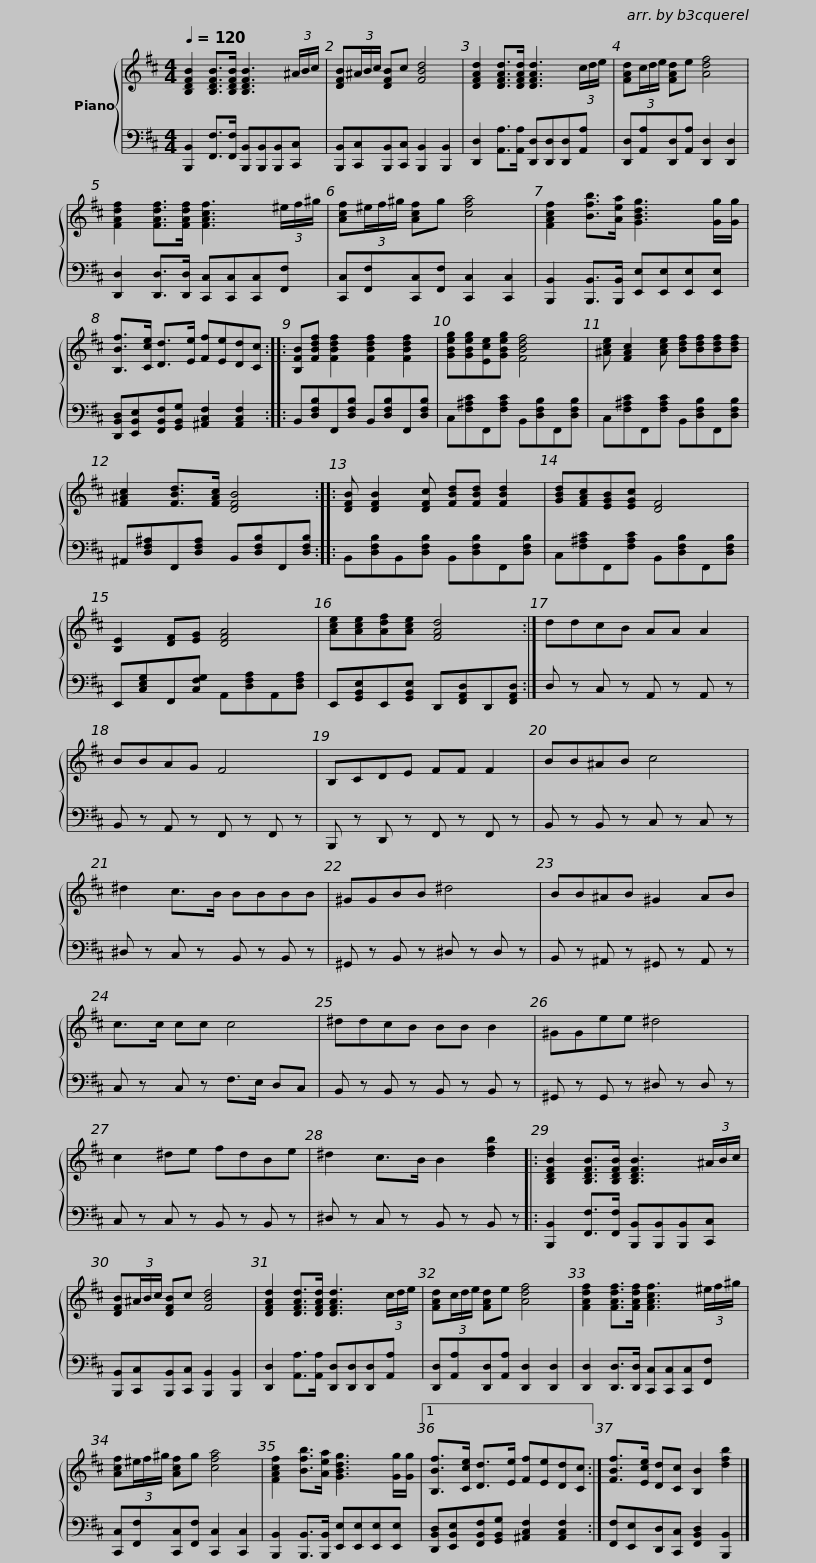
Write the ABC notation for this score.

X:1
%%score { 1 | 2 }
L:1/8
Q:1/4=120
M:4/4
I:linebreak $
K:D
V:1 treble
V:2 bass
V:1
 [B,DFB]2 [B,DFB]>[B,DFB] [B,DFB]3 (3^A/B/c/ | [DFB](3^A/B/c/ [DFB]c [FBd]4 | [DFAd]2 [DFAd]>[DFAd] [DFAd]3 (3c/d/e/ | [FAd](3c/d/e/ [FAd]e [Adf]4 |$ [FAdf]2 [FAdf]>[FAdf] [FAcf]3 (3^e/f/^g/ | %5
 [Acf](3^e/f/^g/ [Acf]g [cfa]4 | [FAcf]2 [Bfb]>[Aea] [GBdg]3 [Gg]/[Gg]/ | [B,Bf]>[Cce] [Dd]>[Ee] [Ff][Ee][Dd][Cc] ::$ [B,FB][FBdf] [FBdf]2 [FBdf]2 [FBdf]2 | [GBeg][GBeg][Ece][GBeg] [FBdf]4 | %10
 [^Ace] [FAc]2 [Ace] [Bdf][Bdf][Bdf][Bdf] | [F^Ac]2 [FBd]>[FAc] [DFB]4 ::$ [DFB] [DFB]2 [DFc] [FBd][FBd] [FBd]2 | [GBd][FAc][EGB][EGc] [DF]4 | [B,E]2 [DF][EG] [DFA]4 | %15
 [Ace][Ace][Adf][Ace] [FAd]4 :|$ ddcB AA A2 | BBAG F4 | B,CDE FF F2 | BB^AB c4 |$ %20
 ^d2 c>B BBBB | ^GGBB ^d4 | BB^AB ^G2 AB | c>c cc c4 |$ ^ddcB BB B2 | %25
 ^GGee ^d4 | c2 ^de fdBe | ^d2 c>B B2 [dfb]2 |:$ [B,DFB]2 [B,DFB]>[B,DFB] [B,DFB]3 (3^A/B/c/ | [DFB](3^A/B/c/ [DFB]c [FBd]4 | %30
 [DFAd]2 [DFAd]>[DFAd] [DFAd]3 (3c/d/e/ | [FAd](3c/d/e/ [FAd]e [Adf]4 |$ [FAdf]2 [FAdf]>[FAdf] [FAcf]3 (3^e/f/^g/ | [Acf](3^e/f/^g/ [Acf]g [cfa]4 | [FAcf]2 [Bfb]>[Aea] [GBdg]3 [Gg]/[Gg]/ |1 %35
 [B,Bf]>[Cce] [Dd]>[Ee] [Ff][Ee][Dd][Cc] :|$ [FBf]>[Ece] [Dd][Cc] [B,B]2 [dfb]2 |] %37
V:2
 [B,,,B,,]2 [F,,F,]>[F,,F,] [B,,,B,,][B,,,B,,][B,,,B,,][C,,C,] | [B,,,B,,][C,,C,][B,,,B,,][C,,C,] [B,,,B,,]2 [B,,,B,,]2 | [D,,D,]2 [A,,A,]>[A,,A,] [D,,D,][D,,D,][D,,D,][A,,A,] | [D,,D,][A,,A,][D,,D,][A,,A,] [D,,D,]2 [D,,D,]2 |$ [D,,D,]2 [D,,D,]>[D,,D,] [C,,C,][C,,C,][C,,C,][F,,F,] | %5
 [C,,C,][F,,F,][C,,C,][F,,F,] [C,,C,]2 [C,,C,]2 | [B,,,B,,]2 [B,,,B,,]>[B,,,B,,] [E,,E,][E,,E,][E,,E,][E,,E,] | [D,,B,,D,][E,,B,,E,][F,,B,,F,][G,,B,,G,] [^A,,C,F,]2 [A,,C,F,]2 ::$ B,,[D,F,B,]F,,[D,F,B,] B,,[D,F,B,]F,,[D,F,B,] | C,[F,^A,C]F,,[F,A,C] B,,[D,F,B,]F,,[D,F,B,] | %10
 C,[F,^A,C]F,,[F,A,C] B,,[D,F,B,]F,,[D,F,B,] | ^A,,[D,F,^A,]F,,[D,F,A,] B,,[D,F,B,]F,,[D,F,B,] ::$ B,,[D,F,B,]B,,[D,F,B,] B,,[D,F,B,]F,,[D,F,B,] | C,[F,^A,C]F,,[F,A,C] B,,[D,F,B,]F,,[D,F,B,] | E,,[C,E,G,]F,,[C,F,G,] A,,[D,F,A,]A,,[D,F,A,] | %15
 E,,[G,,B,,E,]E,,[G,,B,,E,] D,,[F,,A,,D,]D,,[F,,A,,D,] :|$ D, z C, z A,, z A,, z | B,, z A,, z F,, z F,, z | B,,, z D,, z F,, z F,, z | B,, z B,, z C, z C, z |$ %20
 ^D, z C, z B,, z B,, z | ^G,, z B,, z ^D, z D, z | B,, z ^A,, z ^G,, z A,, z | C, z C, z F,>E, D,C, |$ B,, z B,, z B,, z B,, z | %25
 ^G,, z G,, z ^D, z D, z | C, z C, z B,, z B,, z | ^D, z C, z B,, z B,, z |:$ [B,,,B,,]2 [F,,F,]>[F,,F,] [B,,,B,,][B,,,B,,][B,,,B,,][C,,C,] | [B,,,B,,][C,,C,][B,,,B,,][C,,C,] [B,,,B,,]2 [B,,,B,,]2 | %30
 [D,,D,]2 [A,,A,]>[A,,A,] [D,,D,][D,,D,][D,,D,][A,,A,] | [D,,D,][A,,A,][D,,D,][A,,A,] [D,,D,]2 [D,,D,]2 |$ [D,,D,]2 [D,,D,]>[D,,D,] [C,,C,][C,,C,][C,,C,][F,,F,] | [C,,C,][F,,F,][C,,C,][F,,F,] [C,,C,]2 [C,,C,]2 | [B,,,B,,]2 [B,,,B,,]>[B,,,B,,] [E,,E,][E,,E,][E,,E,][E,,E,] |1 %35
 [D,,B,,D,][E,,B,,E,][F,,B,,F,][G,,B,,G,] [^A,,C,F,]2 [A,,C,F,]2 :|$ [F,,F,][E,,E,][D,,D,][C,,C,] [F,,B,,D,]2 [B,,,B,,]2 |] %37
